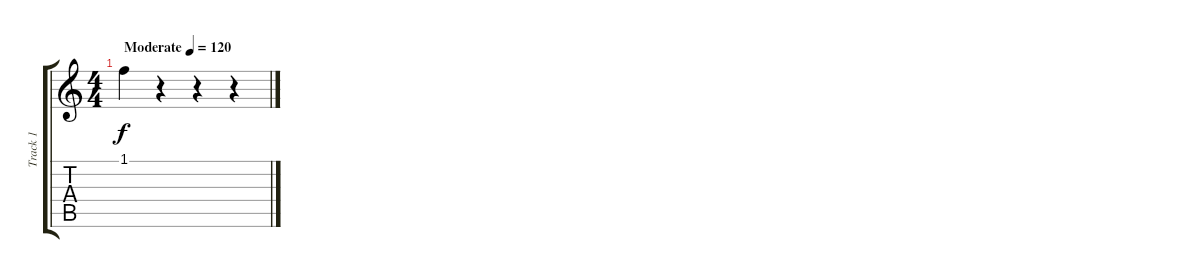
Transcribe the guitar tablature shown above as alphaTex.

\track ("Track 1" "Track 1") {instrument acousticguitarsteel}
\staff {score tabs}
\tuning (E4 B3 G3 D3 A2 E2) {hide}
\ts (4 4)
\tempo (120 "Moderate")
\clef g2
\ks c
1.1.4{dy f instrument acousticguitarsteel} r.4 r.4 r.4
